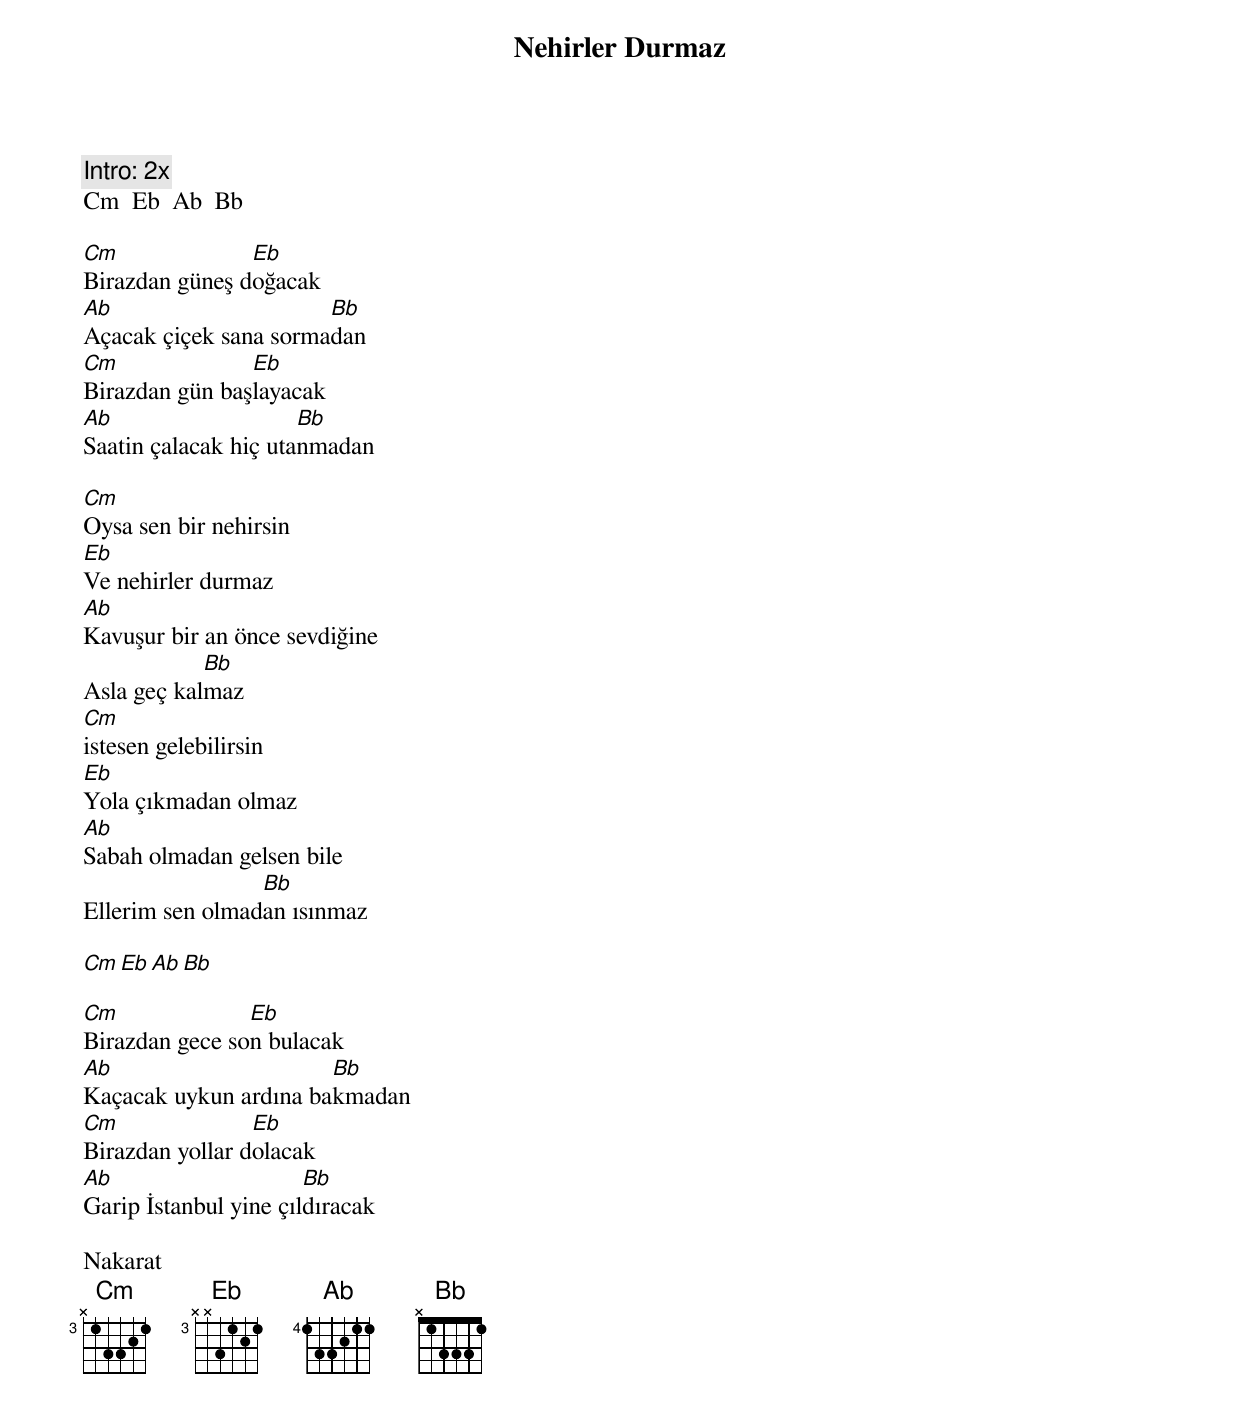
{title: Nehirler Durmaz}
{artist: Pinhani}

Intro: 2x
Cm  Eb  Ab  Bb

Cm              Eb
Birazdan güneş doğacak
Ab                     Bb
Açacak çiçek sana sormadan
Cm              Eb
Birazdan gün başlayacak
Ab                    Bb
Saatin çalacak hiç utanmadan

Cm
Oysa sen bir nehirsin
Eb
Ve nehirler durmaz
Ab
Kavuşur bir an önce sevdiğine
            Bb
Asla geç kalmaz
Cm
istesen gelebilirsin
Eb
Yola çıkmadan olmaz
Ab
Sabah olmadan gelsen bile
                 Bb
Ellerim sen olmadan ısınmaz

Cm  Eb  Ab  Bb

Cm              Eb
Birazdan gece son bulacak
Ab                     Bb
Kaçacak uykun ardına bakmadan
Cm               Eb
Birazdan yollar dolacak
Ab                     Bb
Garip İstanbul yine çıldıracak

Nakarat
